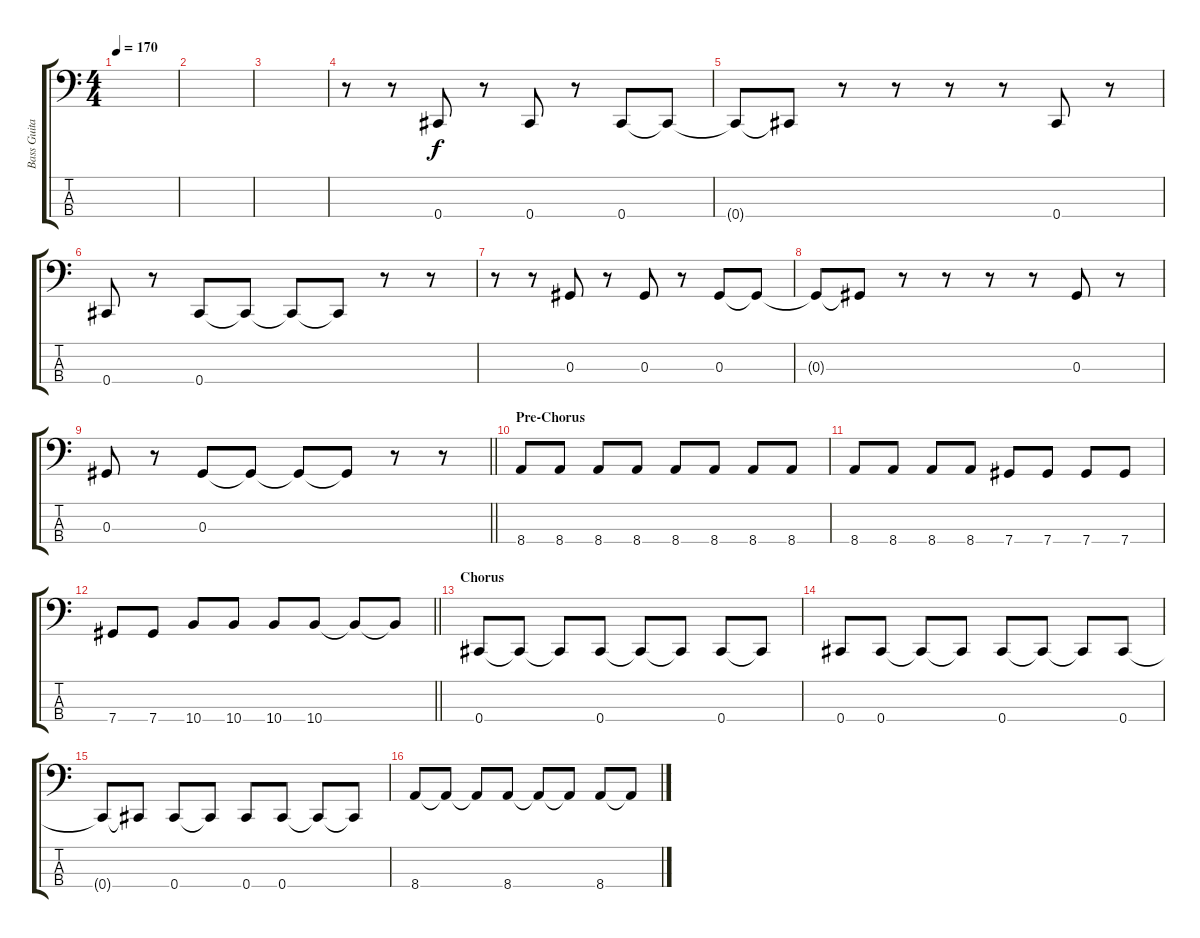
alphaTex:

\track ("Bass Guitar" "Bass Guita") {instrument electricbassfinger}
\staff {score tabs}
\tuning (Gb2 Db2 Ab1 Db1) {hide}
\ts (4 4)
\tempo 170
\clef f4
\ks c
|
|
|
r.8 r.8 0.4.8 r.8 0.4.8 r.8 0.4.8 0.4{t}.8 |
0.4{t}.8 0.4{t}.8 r.8 r.8 r.8 r.8 0.4.8 r.8 |
0.4.8 r.8 0.4.8 0.4{t}.8 0.4{t}.8 0.4{t}.8 r.8 r.8 |
r.8 r.8 0.3.8 r.8 0.3.8 r.8 0.3.8 0.3{t}.8 |
0.3{t}.8 0.3{t}.8 r.8 r.8 r.8 r.8 0.3.8 r.8 |
\barLineRight lightlight
0.3.8 r.8 0.3.8 0.3{t}.8 0.3{t}.8 0.3{t}.8 r.8 r.8 |
\section ("" "Pre-Chorus")
8.4.8 8.4.8 8.4.8 8.4.8 8.4.8 8.4.8 8.4.8 8.4.8 |
8.4.8 8.4.8 8.4.8 8.4.8 7.4.8 7.4.8 7.4.8 7.4.8 |
\barLineRight lightlight
7.4.8 7.4.8 10.4.8 10.4.8 10.4.8 10.4.8 10.4{t}.8 10.4{t}.8 |
\section ("" "Chorus")
0.4.8 0.4{t}.8 0.4{t}.8 0.4.8 0.4{t}.8 0.4{t}.8 0.4.8 0.4{t}.8 |
0.4.8 0.4.8 0.4{t}.8 0.4{t}.8 0.4.8 0.4{t}.8 0.4{t}.8 0.4.8 |
0.4{t}.8 0.4{t}.8 0.4.8 0.4{t}.8 0.4.8 0.4.8 0.4{t}.8 0.4{t}.8 |
8.4.8 8.4{t}.8 8.4{t}.8 8.4.8 8.4{t}.8 8.4{t}.8 8.4.8 8.4{t}.8
